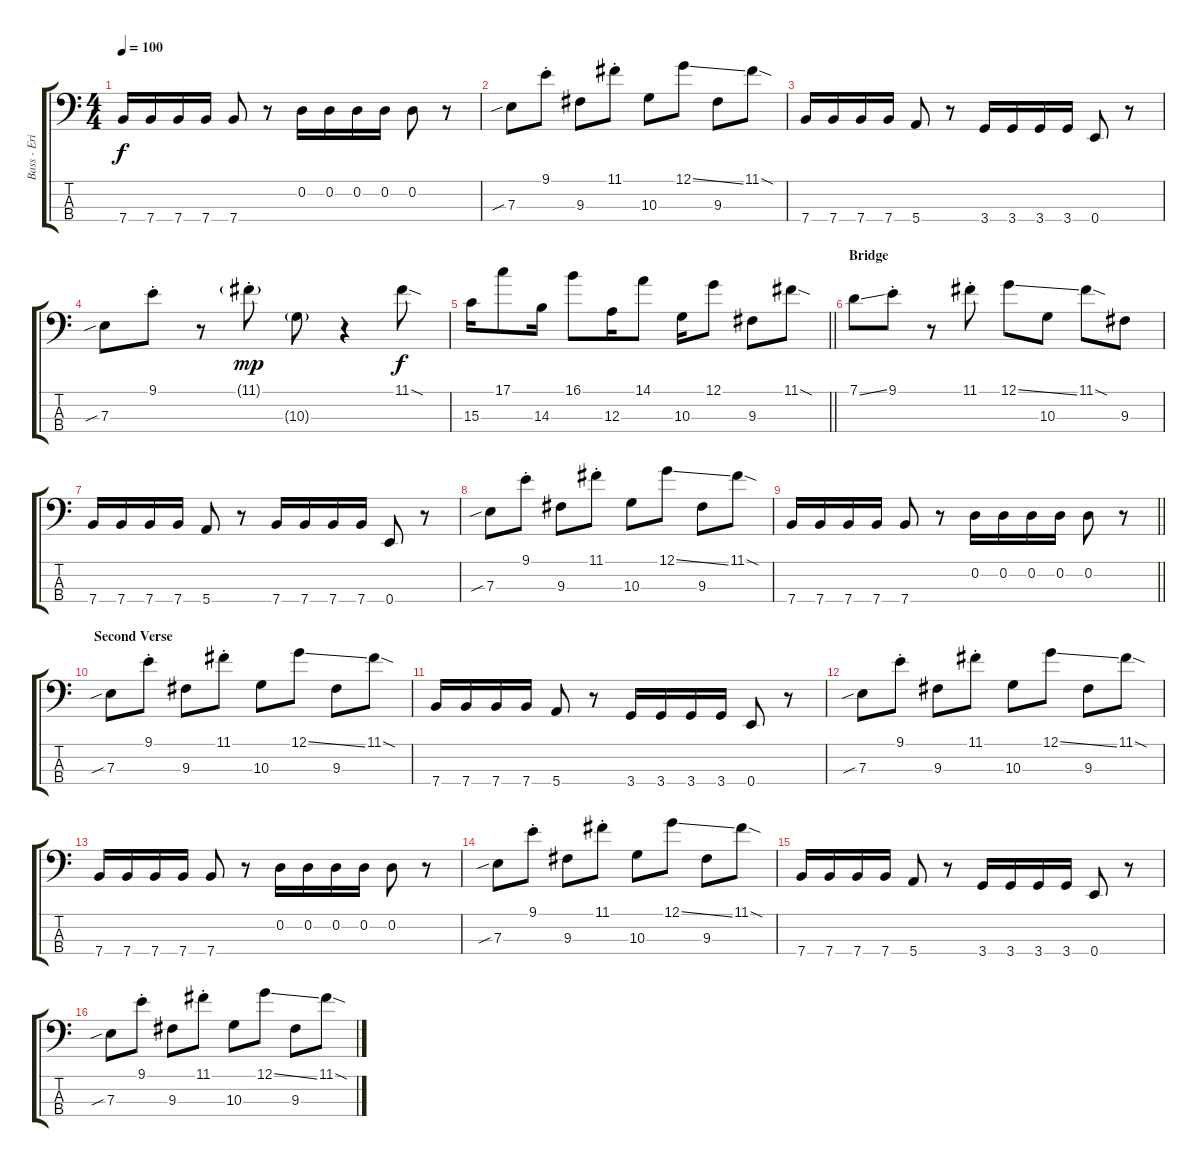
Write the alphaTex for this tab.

\track ("Bass - Eric Judy" "Bass - Eri") {instrument electricbasspick}
\staff {score tabs}
\tuning (G2 D2 A1 E1) {hide}
\ts (4 4)
\tempo 100
\clef f4
\ks c
7.4.16{dy f} 7.4.16 7.4.16 7.4.16 7.4.8 r.8 0.2.16 0.2.16 0.2.16 0.2.16 0.2.8 r.8 |
7.3{sib}.8 9.1{st}.8 9.3.8 11.1{st}.8 10.3.8 12.1{ss}.8 9.3.8 11.1{sod}.8 |
7.4.16 7.4.16 7.4.16 7.4.16 5.4.8 r.8 3.4.16 3.4.16 3.4.16 3.4.16 0.4.8 r.8 |
7.3{sib}.8 9.1{st}.8 r.8 11.1{g st}.8{dy mp} 10.3{g}.8 r.4 11.1{sod}.8{dy f} |
\barLineRight lightlight
15.3.16 17.1.8 14.3.16 16.1.8 12.3.16 14.1.8 10.3.16 12.1.8 9.3.8 11.1{sod}.8 |
\section ("" "Bridge")
7.1{ss}.8 9.1{st}.8 r.8 11.1{st}.8 12.1{ss}.8 10.3.8 11.1{sod}.8 9.3.8 |
7.4.16 7.4.16 7.4.16 7.4.16 5.4.8 r.8 7.4.16 7.4.16 7.4.16 7.4.16 0.4.8 r.8 |
7.3{sib}.8 9.1{st}.8 9.3.8 11.1{st}.8 10.3.8 12.1{ss}.8 9.3.8 11.1{sod}.8 |
\barLineRight lightlight
7.4.16 7.4.16 7.4.16 7.4.16 7.4.8 r.8 0.2.16 0.2.16 0.2.16 0.2.16 0.2.8 r.8 |
\section ("" "Second Verse")
7.3{sib}.8 9.1{st}.8 9.3.8 11.1{st}.8 10.3.8 12.1{ss}.8 9.3.8 11.1{sod}.8 |
7.4.16 7.4.16 7.4.16 7.4.16 5.4.8 r.8 3.4.16 3.4.16 3.4.16 3.4.16 0.4.8 r.8 |
7.3{sib}.8 9.1{st}.8 9.3.8 11.1{st}.8 10.3.8 12.1{ss}.8 9.3.8 11.1{sod}.8 |
7.4.16 7.4.16 7.4.16 7.4.16 7.4.8 r.8 0.2.16 0.2.16 0.2.16 0.2.16 0.2.8 r.8 |
7.3{sib}.8 9.1{st}.8 9.3.8 11.1{st}.8 10.3.8 12.1{ss}.8 9.3.8 11.1{sod}.8 |
7.4.16 7.4.16 7.4.16 7.4.16 5.4.8 r.8 3.4.16 3.4.16 3.4.16 3.4.16 0.4.8 r.8 |
7.3{sib}.8 9.1{st}.8 9.3.8 11.1{st}.8 10.3.8 12.1{ss}.8 9.3.8 11.1{sod}.8
